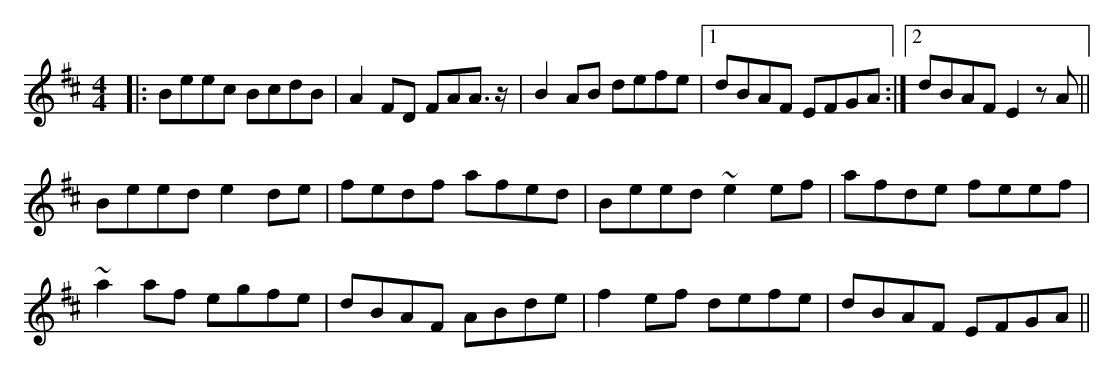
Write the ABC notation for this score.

X:1
M:4/4
K:Edor
|:Beec BcdB|A2FD FAA3/2 z/|B2AB defe|1 dBAF EFGA:|2 dBAF E2zA||
Beed e2de|fedf afed|Beed ~e2ef|afde feef|
~a2af egfe|dBAF ABde|f2ef defe|dBAF EFGA||
